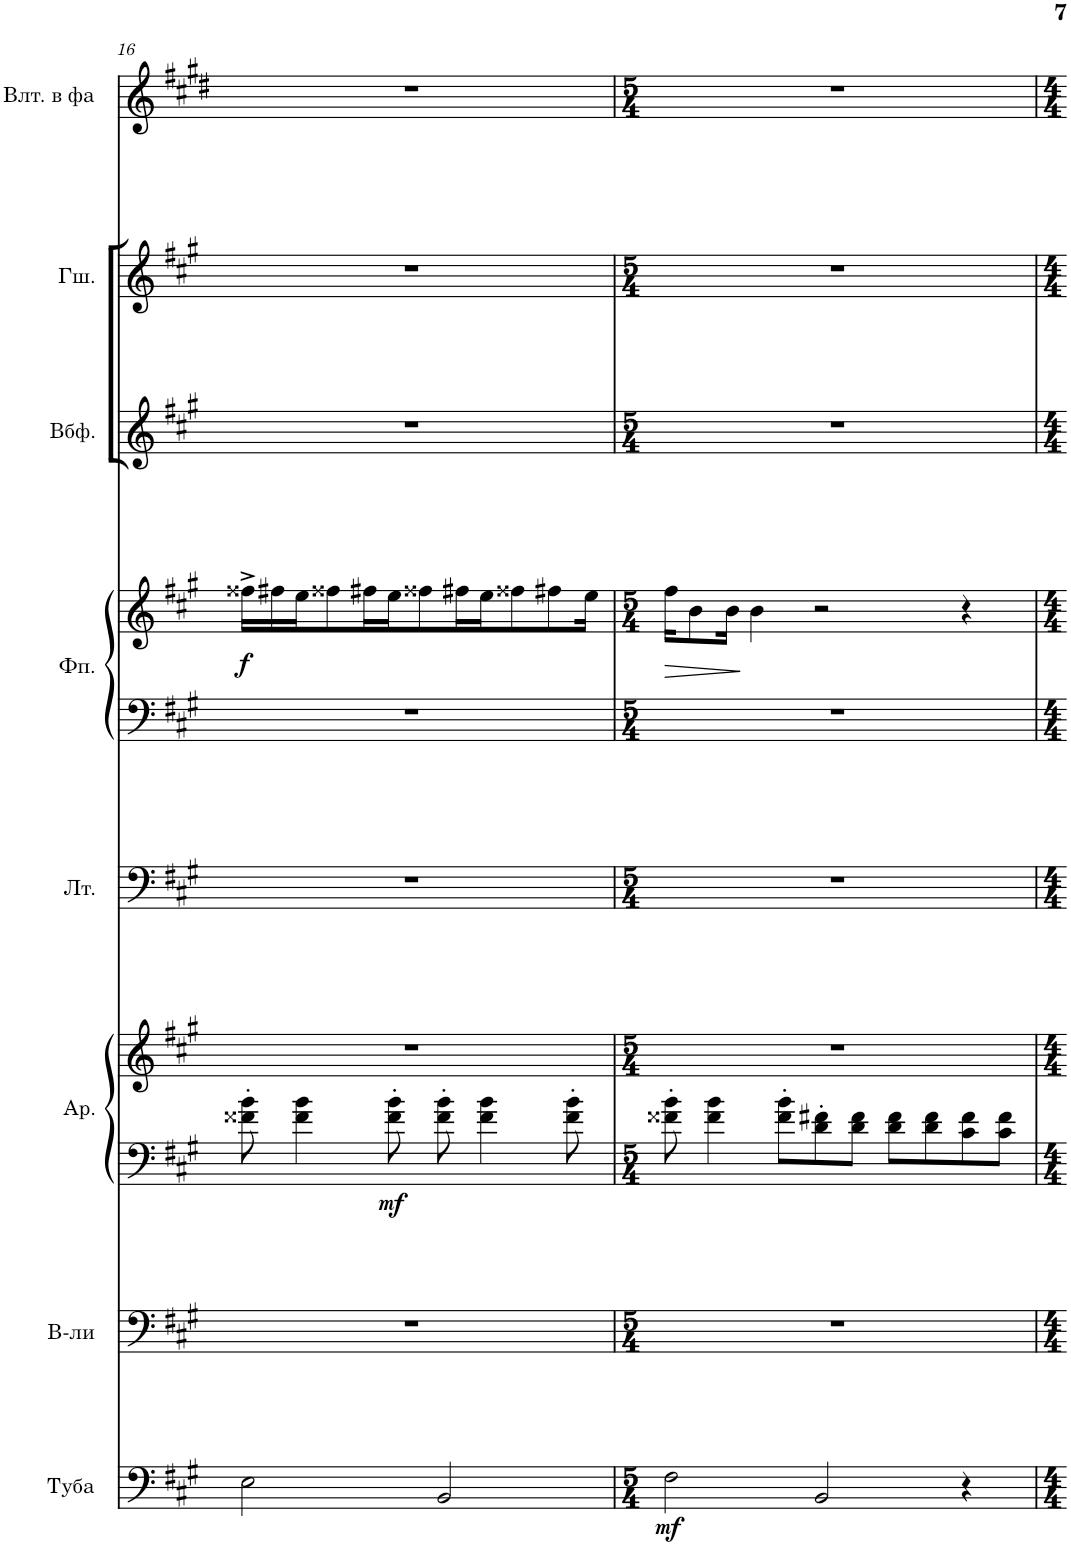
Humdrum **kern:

**kern	**dynam	**kern	**kern	**kern	**dynam	**kern	**kern	**kern	**dynam	**kern	**kern	**kern
*part8	*part8	*part7	*part6	*part6	*part6	*part5	*part4	*part4	*part4	*part3	*part2	*part1
*staff10	*staff10	*staff9	*staff8	*staff7	*staff7/8	*staff6	*staff5	*staff4	*staff4/5	*staff3	*staff2	*staff1
*I"Туба	*	*I"Виолончели	*I"Арфа	*	*	*I"Литавры	*I"Фортепиано	*	*	*I"Вибрафон	*I"Глокеншпиль	*I"Валторна в фа
!!LO:PB:g=z
*clefF4	*	*clefF4	*clefF4	*clefG2	*	*clefF4	*clefF4	*clefG2	*	*clefG2	*clefG2	*clefG2
*	*	*	*	*	*	*	*	*	*	*	*Trd-14c-24	*Trd4c7
*k[f#c#g#]	*	*k[f#c#g#]	*k[f#c#g#]	*k[f#c#g#]	*	*k[f#c#g#]	*k[f#c#g#]	*k[f#c#g#]	*	*k[f#c#g#]	*k[f#c#g#]	*k[f#c#g#d#]
*M4/4	*	*M4/4	*M4/4	*M4/4	*	*M4/4	*M4/4	*M4/4	*	*M4/4	*M4/4	*M4/4
=16	=16	=16	=16	=16	=16	=16	=16	=16	=16	=16	=16	=16
!	!	!	!	!	!	!	!	!	!LO:DY:b	!	!	!
2E\	.	1r	8f##X\' 8b\'	1r	.	1r	1r	16ff##X^\LL	f	1r	1r	1r
.	.	.	.	.	.	.	.	16ff#X\	.	.	.	.
.	.	.	4f##\ 4b\	.	.	.	.	16ee\J	.	.	.	.
.	.	.	.	.	.	.	.	8ff##X\	.	.	.	.
.	.	.	.	.	.	.	.	16ff#X\L	.	.	.	.
!	!	!	!	!	!LO:DY:b=2	!	!	!	!	!	!	!
.	.	.	8f##\' 8b\'	.	mf	.	.	16ee\J	.	.	.	.
.	.	.	.	.	.	.	.	8ff##X\	.	.	.	.
2BB/	.	.	8f##\' 8b\'	.	.	.	.	.	.	.	.	.
.	.	.	.	.	.	.	.	16ff#X\L	.	.	.	.
.	.	.	4f##\ 4b\	.	.	.	.	16ee\J	.	.	.	.
.	.	.	.	.	.	.	.	8ff##X\	.	.	.	.
.	.	.	.	.	.	.	.	8ff#X\	.	.	.	.
.	.	.	8f##\' 8b\'	.	.	.	.	.	.	.	.	.
.	.	.	.	.	.	.	.	16ee\Jk	.	.	.	.
=17	=17	=17	=17	=17	=17	=17	=17	=17	=17	=17	=17	=17
*M5/4	*	*M5/4	*M5/4	*M5/4	*	*M5/4	*M5/4	*M5/4	*	*M5/4	*M5/4	*M5/4
!	!LO:DY:b	!	!	!	!	!	!	!	!LO:HP:b	!	!	!
2F#\	mf	4%5r	8f##X\' 8b\'	4%5r	.	4%5r	4%5r	16ff#\KL	>	4%5r	4%5r	4%5r
.	.	.	.	.	.	.	.	8b\	.	.	.	.
.	.	.	4f##\ 4b\	.	.	.	.	.	.	.	.	.
.	.	.	.	.	.	.	.	16b\Jk	.	.	.	.
.	.	.	.	.	.	.	.	4b\	]	.	.	.
.	.	.	8f##\' 8b\'L	.	.	.	.	.	.	.	.	.
2BB/	.	.	8d\' 8f#X\'	.	.	.	.	2r	.	.	.	.
.	.	.	8d\ 8f#\J	.	.	.	.	.	.	.	.	.
.	.	.	8d\ 8f#\L	.	.	.	.	.	.	.	.	.
.	.	.	8d\ 8f#\	.	.	.	.	.	.	.	.	.
4r	.	.	8c#\ 8f#\	.	.	.	.	4r	.	.	.	.
.	.	.	8c#\ 8f#\J	.	.	.	.	.	.	.	.	.
=	=	=	=	=	=	=	=	=	=	=	=	=
*-	*-	*-	*-	*-	*-	*-	*-	*-	*-	*-	*-	*-
